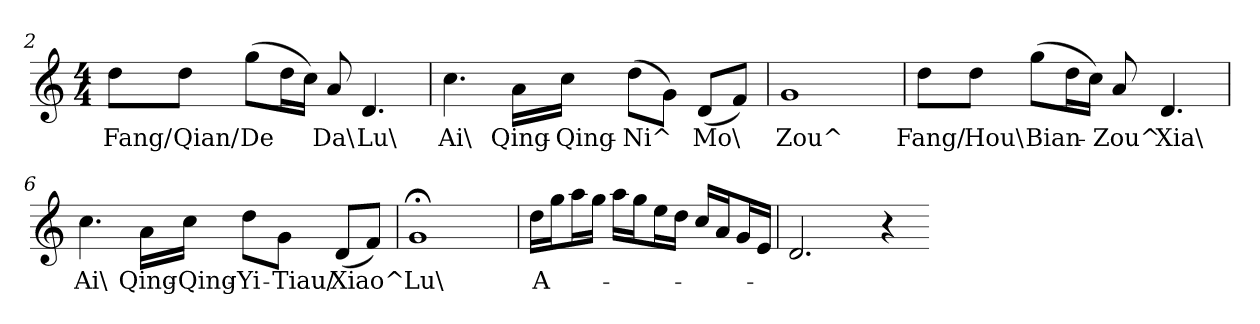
**kern	**text
*part1	*part1
*staff1	*staff1
*clefG2	*
*M4/4	*
=2	=2
8dd\L	Fang/
8dd\J	Qian/
(8gg\L	De
16dd\L	.
16cc\JJ)	.
8a	Da\
4.d	Lu\
=3	=3
4.cc	Ai\
16a\LL	Qing-
16cc\JJ	Qing-
(8dd\L	Ni^
8g\J)	.
(8d/L	Mo\
8f/J)	.
=4	=4
1g	Zou^
=5	=5
8dd\L	Fang/
8dd\J	Hou\
(8gg\L	Bian-
16dd\L	.
16cc\JJ)	.
8a	Zou^
4.d	Xia\
=6	=6
4.cc	Ai\
16a\LL	Qing-
16cc\JJ	Qing-
8dd\L	Yi-
8g\J	Tiau/
(8d/L	Xiao^
8f/J)	.
=7	=7
1g;<	Lu\
=8	=8
16dd\LL	A-
16gg\J	.
16aa\L	.
16gg\JJ	.
16aa\LL	.
16gg\J	.
16ee\L	.
16dd\JJ	.
16cc/LL	.
16a/J	.
16g/L	.
16e/JJ	.
=9	=9
2.d	.
4r	.
=-	=-
*-	*-
